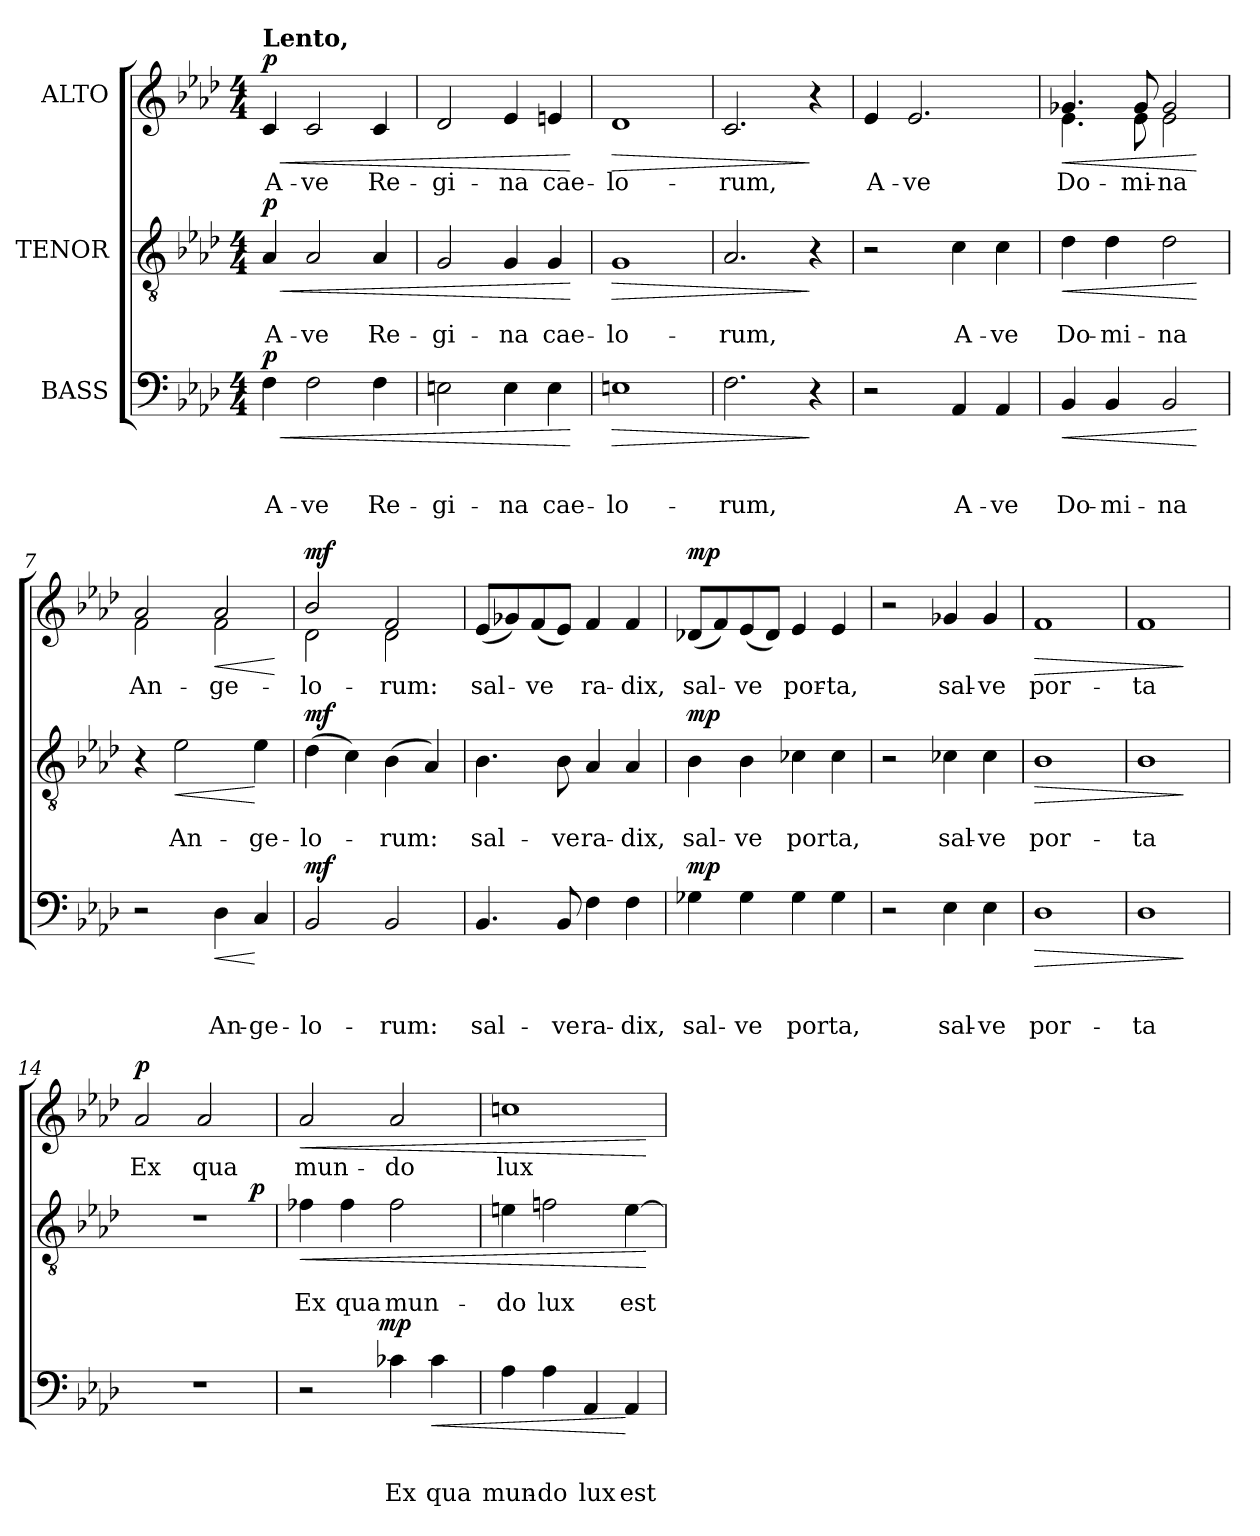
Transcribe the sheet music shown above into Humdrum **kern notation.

**kern	**text	**text	**text	**dynam	**kern	**text	**text	**dynam	**kern	**text	**dynam
*part3	*part3	*part3	*part3	*part3	*part2	*part2	*part2	*part2	*part1	*part1	*part1
*staff3	*staff3	*staff3	*staff3	*staff3	*staff2	*staff2	*staff2	*staff2	*staff1	*staff1	*staff1
*I"BASS	*	*	*	*	*I"TENOR	*	*	*	*I"ALTO	*	*
!!LO:PB:g=z
*clefF4	*	*	*	*	*clefGv2	*	*	*	*clefG2	*	*
*k[b-e-a-d-]	*	*	*	*	*k[b-e-a-d-]	*	*	*	*k[b-e-a-d-]	*	*
*A-:	*	*	*	*	*A-:	*	*	*	*A-:	*	*
*M4/4	*	*	*	*	*M4/4	*	*	*	*M4/4	*	*
*MM50	*	*	*	*	*MM50	*	*	*	*MM50	*	*
=1	=1	=1	=1	=1	=1	=1	=1	=1	=1	=1	=1
!	!	!	!	!	!	!	!	!	!LO:TX:a:B:t=Lento,	!	!
!	!	!	!LO:LY:b	!LO:HP:b	!	!	!LO:LY:b	!LO:HP:b	!	!LO:LY:b	!LO:HP:b
!	!	!	!	!LO:DY:n=1:a	!	!	!	!LO:DY:n=1:a	!	!	!LO:DY:n=1:a
4F\	.	.	A-	< p	4A-/	.	A-	< p	4c/	A-	< p
!	!	!	!LO:LY:b	!	!	!	!LO:LY:b	!	!	!LO:LY:b	!
2F\	.	.	-ve	.	2A-/	.	-ve	.	2c/	-ve	.
!	!	!	!LO:LY:b	!	!	!	!LO:LY:b	!	!	!LO:LY:b	!
4F\	.	.	Re-	.	4A-/	.	Re-	.	4c/	Re-	.
=2	=2	=2	=2	=2	=2	=2	=2	=2	=2	=2	=2
!	!	!	!LO:LY:b	!	!	!	!LO:LY:b	!	!	!LO:LY:b	!
2En\	.	.	-gi-	.	2G/	.	-gi-	.	2d-/	-gi-	.
!	!	!	!LO:LY:b	!	!	!	!LO:LY:b	!	!	!LO:LY:b	!
4E\	.	.	-na	.	4G/	.	-na	.	4e-/	-na	.
!	!	!	!LO:LY:b	!	!	!	!LO:LY:b	!	!	!LO:LY:b	!
4E\	.	.	cae-	.	4G/	.	cae-	.	4en/	cae-	.
.	.	.	.	[	.	.	.	[	.	.	[
=3	=3	=3	=3	=3	=3	=3	=3	=3	=3	=3	=3
!	!	!	!LO:LY:b	!LO:HP:b	!	!	!LO:LY:b	!LO:HP:b	!	!LO:LY:b	!LO:HP:b
1En	.	.	-lo-	>	1G	.	-lo-	>	1d-	-lo-	>
=4	=4	=4	=4	=4	=4	=4	=4	=4	=4	=4	=4
!	!	!	!LO:LY:b	!	!	!	!LO:LY:b	!	!	!LO:LY:b	!
2.F\	.	.	-rum,	.	2.A-/	.	-rum,	.	2.c/	-rum,	.
4r	.	.	.	]	4r	.	.	]	4r	.	]
=5	=5	=5	=5	=5	=5	=5	=5	=5	=5	=5	=5
!	!	!	!	!	!	!	!	!	!	!LO:LY:b	!
2r	.	.	.	.	2r	.	.	.	4e-/	A-	.
!	!	!	!	!	!	!	!	!	!	!LO:LY:b	!
.	.	.	.	.	.	.	.	.	2.e-/	-ve	.
!	!	!	!LO:LY:b	!	!	!	!LO:LY:b	!	!	!	!
4AA-/	.	.	A-	.	4c\	.	A-	.	.	.	.
!	!	!	!LO:LY:b	!	!	!	!LO:LY:b	!	!	!	!
4AA-/	.	.	-ve	.	4c\	.	-ve	.	.	.	.
=6	=6	=6	=6	=6	=6	=6	=6	=6	=6	=6	=6
!	!	!	!LO:LY:b	!LO:HP:b	!	!	!LO:LY:b	!LO:HP:b	!	!LO:LY:b	!LO:HP:b
*	*	*	*	*	*	*	*	*	*^	*	*
4BB-/	.	.	Do-	<	4d-\	.	Do-	<	4.g-X/	4.e-\	Do-	<
!	!	!	!LO:LY:b:rj	!	!	!	!LO:LY:b:rj	!	!	!	!	!
4BB-/	.	.	-mi-	.	4d-\	.	-mi-	.	.	.	.	.
!	!	!	!	!	!	!	!	!	!	!	!LO:LY:b	!
.	.	.	.	.	.	.	.	.	8g-/	8e-\	-mi-	.
!	!	!	!LO:LY:b	!	!	!	!LO:LY:b	!	!	!	!LO:LY:b:rj	!
2BB-/	.	.	-na	.	2d-\	.	-na	.	2g-/	2e-\	-na	.
*	*	*	*	*	*	*	*	*	*v	*v	*	*
.	.	.	.	[	.	.	.	[	.	.	[
!!LO:LB:g=z
=7	=7	=7	=7	=7	=7	=7	=7	=7	=7	=7	=7
!	!	!	!	!	!	!	!	!	!	!LO:LY:b	!
*	*	*	*	*	*	*	*	*	*^	*	*
2r	.	.	.	.	4r	.	.	.	2a-/	2f\	An-	.
!	!	!	!	!	!	!	!LO:LY:b	!LO:HP:b	!	!	!	!
.	.	.	.	.	2e-\	.	An-	<	.	.	.	.
!	!	!	!LO:LY:b	!LO:HP:b	!	!	!	!	!	!	!LO:LY:b	!LO:HP:b
4D-\	.	.	An-	<	.	.	.	.	2a-/	2f\	-ge-	<
!	!	!	!LO:LY:b:rj	!	!	!	!LO:LY:b	!	!	!	!	!
4C/	.	.	-ge-	[	4e-\	.	-ge-	[	.	.	.	.
*	*	*	*	*	*	*	*	*	*v	*v	*	*
.	.	.	.	.	.	.	.	.	.	.	[
=8	=8	=8	=8	=8	=8	=8	=8	=8	=8	=8	=8
!	!	!	!LO:LY:b	!LO:DY:a	!	!	!LO:LY:b	!LO:DY:a	!	!LO:LY:b	!LO:DY:a
*	*	*	*	*	*	*	*	*	*^	*	*
2BB-/	.	.	-lo-	mf	(>4d-\	.	-lo-	mf	2b-/	2d-\	-lo-	mf
.	.	.	.	.	4c\)	.	.	.	.	.	.	.
!	!	!	!LO:LY:b	!	!	!	!LO:LY:b	!	!	!	!LO:LY:b	!
2BB-/	.	.	-rum:	.	(>4B-\	.	-rum:	.	2f/	2d-\	-rum:	.
.	.	.	.	.	4A-/)	.	.	.	.	.	.	.
*	*	*	*	*	*	*	*	*	*v	*v	*	*
=9	=9	=9	=9	=9	=9	=9	=9	=9	=9	=9	=9
!	!	!	!LO:LY:b	!	!	!	!LO:LY:b	!	!	!LO:LY:b	!
4.BB-/	.	.	sal-	.	4.B-\	.	sal-	.	(<8e-/L	sal-	.
.	.	.	.	.	.	.	.	.	8g-X/)	.	.
!	!	!	!	!	!	!	!	!	!	!LO:LY:b	!
.	.	.	.	.	.	.	.	.	(<8f/	-ve	.
!	!	!	!LO:LY:b	!	!	!	!LO:LY:b	!	!	!	!
8BB-/	.	.	-ve	.	8B-\	.	-ve	.	8e-/J)	.	.
!	!	!	!LO:LY:b	!	!	!	!LO:LY:b	!	!	!LO:LY:b	!
4F\	.	.	ra-	.	4A-/	.	ra-	.	4f/	ra-	.
!	!	!	!LO:LY:b	!	!	!	!LO:LY:b	!	!	!LO:LY:b	!
4F\	.	.	-dix,	.	4A-/	.	-dix,	.	4f/	-dix,	.
=10	=10	=10	=10	=10	=10	=10	=10	=10	=10	=10	=10
!	!	!	!LO:LY:b	!LO:DY:a	!	!	!LO:LY:b	!LO:DY:a	!	!LO:LY:b	!LO:DY:a
4G-X\	.	.	sal-	mp	4B-\	.	sal-	mp	(<8d-X/L	sal-	mp
.	.	.	.	.	.	.	.	.	8f/)	.	.
!	!	!	!LO:LY:b	!	!	!	!LO:LY:b	!	!	!LO:LY:b	!
4G-\	.	.	-ve	.	4B-\	.	-ve	.	(<8e-/	-ve	.
.	.	.	.	.	.	.	.	.	8d-/J)	.	.
!	!	!	!LO:LY:b	!	!	!	!LO:LY:b	!	!	!LO:LY:b	!
4G-\	.	.	porta,	.	4c-X\	.	porta,	.	4e-/	por-	.
!	!	!	!	!	!	!	!	!	!	!LO:LY:b	!
4G-\	.	.	.	.	4c-\	.	.	.	4e-/	-ta,	.
=11	=11	=11	=11	=11	=11	=11	=11	=11	=11	=11	=11
2r	.	.	.	.	2r	.	.	.	2r	.	.
!	!	!	!LO:LY:b	!	!	!	!LO:LY:b	!	!	!LO:LY:b	!
4E-\	.	.	sal-	.	4c-X\	.	sal-	.	4g-X/	sal-	.
!	!	!	!LO:LY:b	!	!	!	!LO:LY:b	!	!	!LO:LY:b	!
4E-\	.	.	-ve	.	4c-\	.	-ve	.	4g-/	-ve	.
!!LO:PB:g=z
=12	=12	=12	=12	=12	=12	=12	=12	=12	=12	=12	=12
!	!	!	!LO:LY:b	!LO:HP:b	!	!	!LO:LY:b	!LO:HP:b	!	!LO:LY:b	!LO:HP:b
1D-	.	.	por-	>	1B-	.	por-	>	1f	por-	>
=13	=13	=13	=13	=13	=13	=13	=13	=13	=13	=13	=13
!	!	!	!LO:LY:b	!	!	!	!LO:LY:b	!	!	!LO:LY:b	!
1D-	.	.	-ta	.	1B-	.	-ta	.	1f	-ta	.
.	.	.	.	]	.	.	.	]	.	.	]
=14	=14	=14	=14	=14	=14	=14	=14	=14	=14	=14	=14
!	!	!	!	!	!	!	!	!	!	!LO:LY:b	!LO:DY:a
*	*	*	*	*	*^	*	*	*	*	*	*
1r	.	.	.	.	1r	2..ryy	.	.	.	2a-/	Ex	p
!	!	!	!	!	!	!	!	!	!	!	!LO:LY:b	!
.	.	.	.	.	.	.	.	.	.	2a-/	qua	.
!	!	!	!	!	!	!	!	!	!LO:DY:a	!	!	!
.	.	.	.	.	.	8ryy	.	.	p	.	.	.
=15	=15	=15	=15	=15	=15	=15	=15	=15	=15	=15	=15	=15
!	!	!	!	!	!	!	!	!LO:LY:b	!LO:HP:b	!	!LO:LY:b	!LO:HP:b
*^	*	*	*	*	*v	*v	*	*	*	*	*	*
2r	4...ryy	.	.	.	.	4f-X\	.	Ex	<	2a-/	mun-	<
!	!	!	!	!	!	!	!	!LO:LY:b	!	!	!	!
.	.	.	.	.	.	4f-\	.	qua	.	.	.	.
!	!	!	!	!	!LO:DY:a	!	!	!	!	!	!	!
.	2ryy	.	.	.	mp	.	.	.	.	.	.	.
!	!	!	!	!LO:LY:b	!	!	!	!LO:LY:b	!	!	!LO:LY:b	!
4c-X\	.	.	.	Ex	.	2f-\	.	mun-	.	2a-/	-do	.
!	!	!	!	!LO:LY:b	!LO:HP:b	!	!	!	!	!	!	!
4c-\	.	.	.	qua	<	.	.	.	.	.	.	.
.	32ryy	.	.	.	.	.	.	.	.	.	.	.
=16	=16	=16	=16	=16	=16	=16	=16	=16	=16	=16	=16	=16
!	!	!	!	!LO:LY:b	!	!	!	!LO:LY:b	!	!	!LO:LY:b	!
*v	*v	*	*	*	*	*	*	*	*	*	*	*
4A-\	.	.	mun-	.	4en\	.	-do	.	1ccn	lux	.
!	!	!	!LO:LY:b:rj	!	!	!	!LO:LY:b	!	!	!	!
4A-\	.	.	-do	.	2fn\	.	lux	.	.	.	.
!	!	!	!LO:LY:b	!	!	!	!	!	!	!	!
4AA-/	.	.	lux	.	.	.	.	.	.	.	.
!	!	!	!LO:LY:b	!	!	!	!LO:LY:b	!	!	!	!
4AA-/	.	.	est	[	[>4e\	.	est	.	.	.	.
.	.	.	.	.	.	.	.	[	.	.	[
=	=	=	=	=	=	=	=	=	=	=	=
*-	*-	*-	*-	*-	*-	*-	*-	*-	*-	*-	*-
